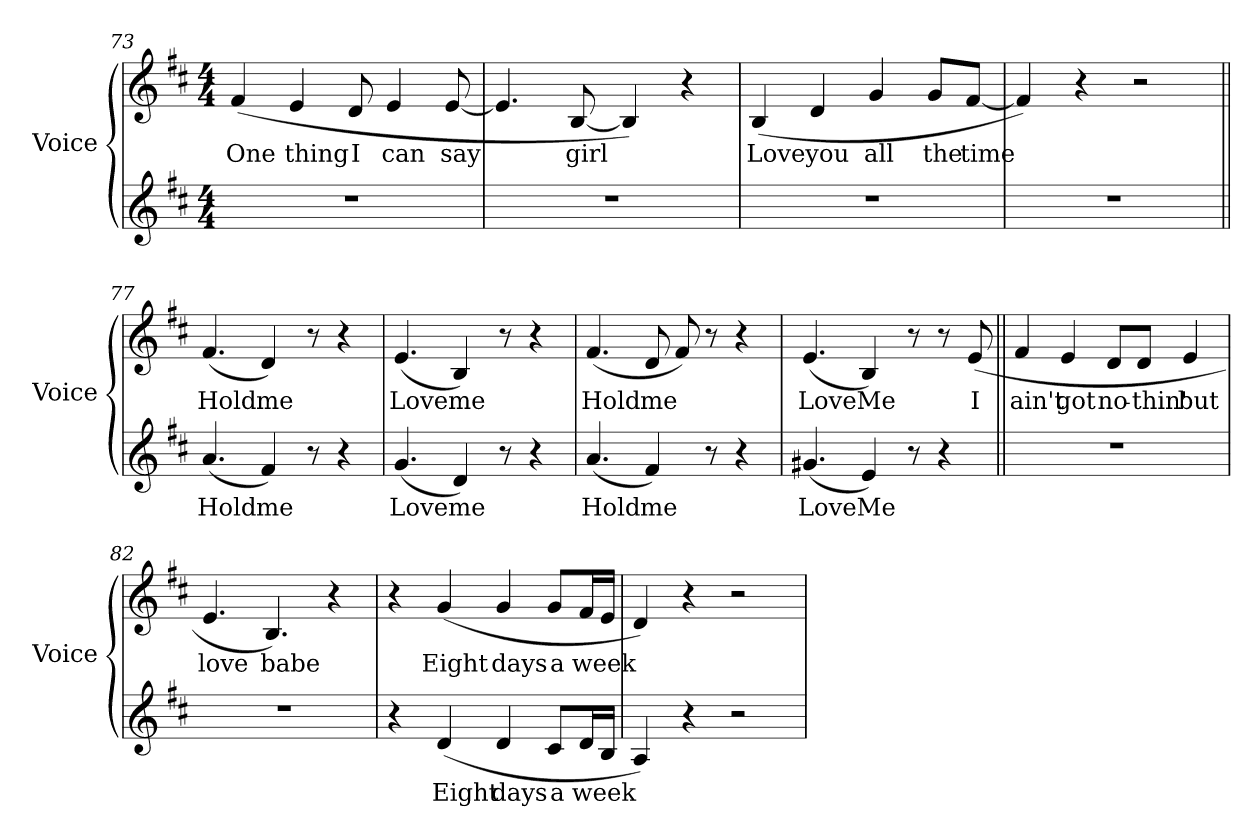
**kern	**text	**kern	**text
*part2	*part2	*part1	*part1
*staff2	*staff2	*staff1	*staff1
*I"Voice	*	*I"Voice	*
*I'Voice	*	*I'Voice	*
!!LO:PB:g=z
*clefG2	*	*clefG2	*
*k[f#c#]	*	*k[f#c#]	*
*D:	*	*D:	*
*M4/4	*	*M4/4	*
=73	=73	=73	=73
!	!	!	!LO:LY:b:color=#000000
1r	.	(4f#i/	One
!	!	!	!LO:LY:b:color=#000000
.	.	4ei/	thing
!	!	!	!LO:LY:b:color=#000000
.	.	8di/	I
!	!	!	!LO:LY:b:color=#000000
.	.	4ei/	can
!	!	!	!LO:LY:b:color=#000000
.	.	[8ei/	say
=74	=74	=74	=74
1r	.	4.ei/]	.
!	!	!	!LO:LY:b:color=#000000
.	.	[8Bi/	girl
.	.	4Bi/])	.
.	.	4r	.
=75	=75	=75	=75
!	!	!	!LO:LY:b:color=#000000
1r	.	(4Bi/	Love
!	!	!	!LO:LY:b:color=#000000
.	.	4di/	you
!	!	!	!LO:LY:b:color=#000000
.	.	4gi/	all
!	!	!	!LO:LY:b:color=#000000
.	.	8gi/L	the
!	!	!	!LO:LY:b:color=#000000
.	.	[8f#i/J	time
=76	=76	=76	=76
1r	.	4f#i/])	.
.	.	4r	.
.	.	2r	.
=77||	=77||	=77||	=77||
!	!LO:LY:b:color=#000000	!	!
!	!	!	!LO:LY:b:color=#000000
(4.ai/	Hold	(4.f#i/	Hold
!	!LO:LY:b:color=#000000	!	!
!	!	!	!LO:LY:b:color=#000000
4f#i/)	me	4di/)	me
8r	.	8r	.
4r	.	4r	.
!!LO:LB:g=z
=78	=78	=78	=78
!	!LO:LY:b:color=#000000	!	!
!	!	!	!LO:LY:b:color=#000000
(4.gi/	Love	(4.ei/	Love
!	!LO:LY:b:color=#000000	!	!
!	!	!	!LO:LY:b:color=#000000
4di/)	me	4Bi/)	me
8r	.	8r	.
4r	.	4r	.
=79	=79	=79	=79
!	!LO:LY:b:color=#000000	!	!
!	!	!	!LO:LY:b:color=#000000
(4.ai/	Hold	(4.f#i/	Hold
!	!LO:LY:b:color=#000000	!	!
!	!	!	!LO:LY:b:color=#000000
4f#i/)	me	8di/	me
.	.	8f#i/)	.
8r	.	8r	.
4r	.	4r	.
=80	=80	=80	=80
!	!LO:LY:b:color=#000000	!	!
!	!	!	!LO:LY:b:color=#000000
(4.g#Xi/	Love	(4.ei/	Love
!	!LO:LY:b:color=#000000	!	!
!	!	!	!LO:LY:b:color=#000000
4ei/)	Me	4Bi/)	Me
8r	.	8r	.
4r	.	8r	.
!	!	!	!LO:LY:b:color=#000000
.	.	(8ei/	I
=81||	=81||	=81||	=81||
!	!	!	!LO:LY:b:color=#000000
1r	.	4f#i/	ain't
!	!	!	!LO:LY:b:color=#000000
.	.	4ei/	got
!	!	!	!LO:LY:b:color=#000000
.	.	8di/L	no-
!	!	!	!LO:LY:b:color=#000000
.	.	8di/J	-thin'
!	!	!	!LO:LY:b:color=#000000
.	.	4ei/	but
=82	=82	=82	=82
!	!	!	!LO:LY:b:color=#000000
1r	.	4.ei/	love
!	!	!	!LO:LY:b:color=#000000
.	.	4.Bi/)	babe
.	.	4r	.
!!LO:LB:g=z
=83	=83	=83	=83
4r	.	4r	.
!	!LO:LY:b:color=#000000	!	!
!	!	!	!LO:LY:b:color=#000000
(4di/	Eight	(4gi/	Eight
!	!LO:LY:b:color=#000000	!	!
!	!	!	!LO:LY:b:color=#000000
4di/	days	4gi/	days
!	!LO:LY:b:color=#000000	!	!
!	!	!	!LO:LY:b:color=#000000
8c#i/L	a	8gi/L	a
!	!LO:LY:b:color=#000000	!	!
!	!	!	!LO:LY:b:color=#000000
16di/L	week	16f#i/L	week
16Bi/JJ	.	16ei/JJ	.
=84	=84	=84	=84
4Ai/)	.	4di/)	.
4r	.	4r	.
2r	.	2r	.
=	=	=	=
*-	*-	*-	*-
